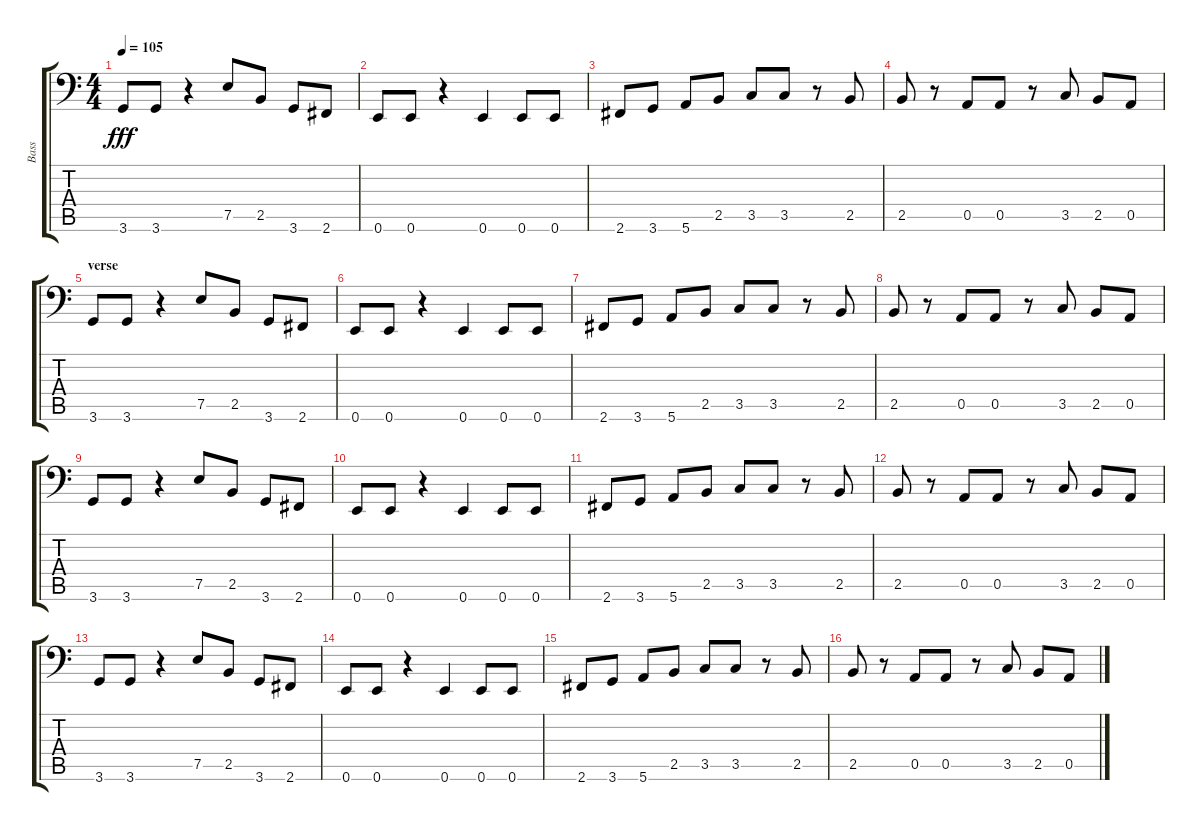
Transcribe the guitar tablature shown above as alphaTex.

\track ("Bass" "Bass") {instrument electricbassfinger}
\staff {score tabs}
\tuning (E3 B2 G2 D2 A1 E1) {hide}
\ts (4 4)
\tempo 105
\clef f4
\ks c
3.6.8{dy fff} 3.6.8 r.4 7.5.8 2.5.8 3.6.8 2.6.8 |
0.6.8 0.6.8 r.4 0.6.4 0.6.8 0.6.8 |
2.6.8 3.6.8 5.6.8 2.5.8 3.5.8 3.5.8 r.8 2.5.8 |
2.5.8 r.8 0.5.8 0.5.8 r.8 3.5.8 2.5.8 0.5.8 |
\section ("" "verse")
3.6.8 3.6.8 r.4 7.5.8 2.5.8 3.6.8 2.6.8 |
0.6.8 0.6.8 r.4 0.6.4 0.6.8 0.6.8 |
2.6.8 3.6.8 5.6.8 2.5.8 3.5.8 3.5.8 r.8 2.5.8 |
2.5.8 r.8 0.5.8 0.5.8 r.8 3.5.8 2.5.8 0.5.8 |
3.6.8 3.6.8 r.4 7.5.8 2.5.8 3.6.8 2.6.8 |
0.6.8 0.6.8 r.4 0.6.4 0.6.8 0.6.8 |
2.6.8 3.6.8 5.6.8 2.5.8 3.5.8 3.5.8 r.8 2.5.8 |
2.5.8 r.8 0.5.8 0.5.8 r.8 3.5.8 2.5.8 0.5.8 |
3.6.8 3.6.8 r.4 7.5.8 2.5.8 3.6.8 2.6.8 |
0.6.8 0.6.8 r.4 0.6.4 0.6.8 0.6.8 |
2.6.8 3.6.8 5.6.8 2.5.8 3.5.8 3.5.8 r.8 2.5.8 |
2.5.8 r.8 0.5.8 0.5.8 r.8 3.5.8 2.5.8 0.5.8
